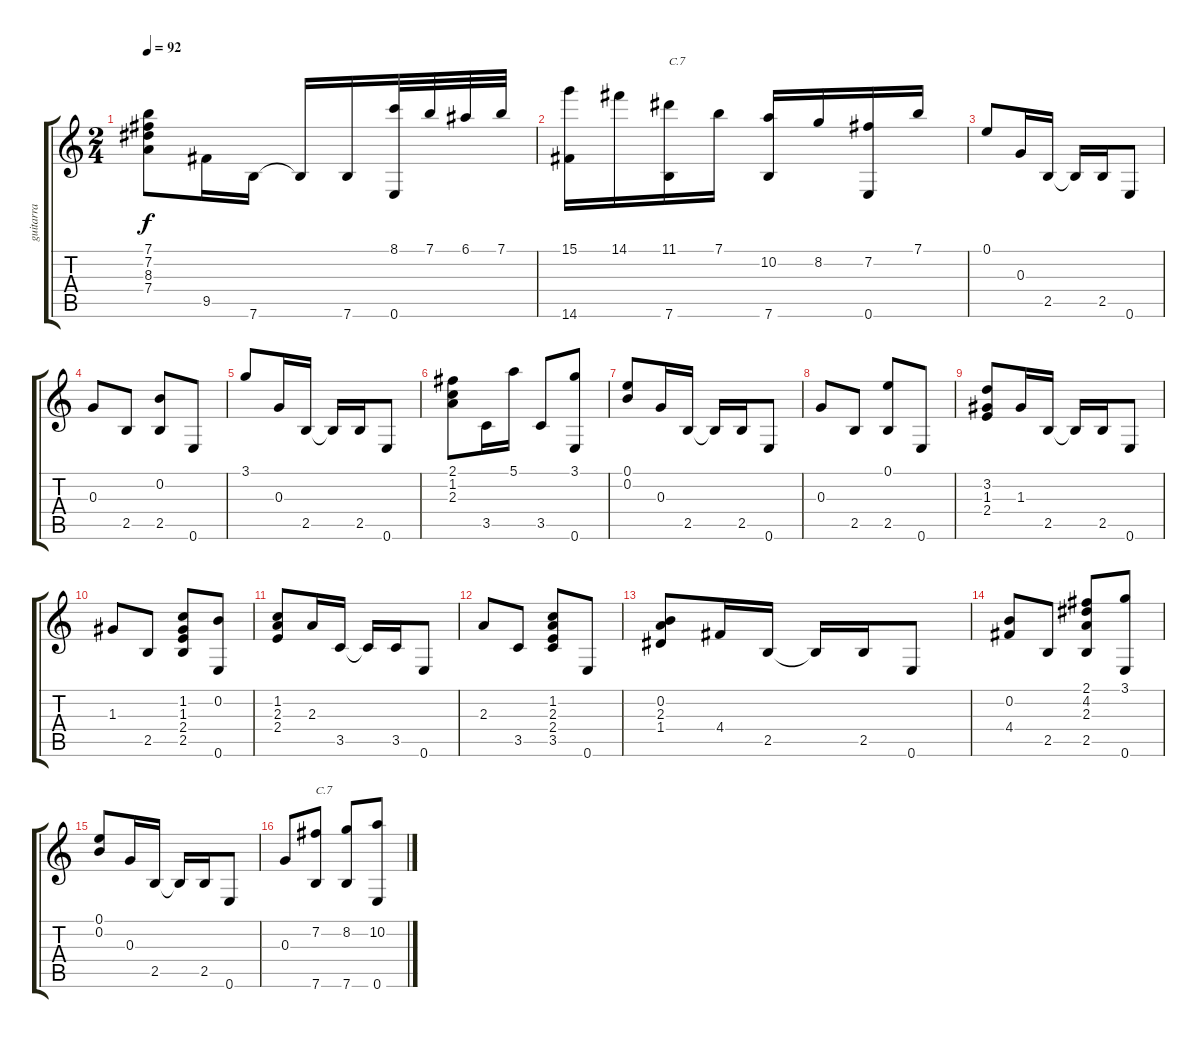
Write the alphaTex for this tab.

\track ("guitarra" "guitarra") {instrument acousticguitarnylon}
\staff {score tabs}
\tuning (E4 B3 G3 D3 A2 E2) {hide}
\ts (2 4)
\tempo 92
\clef g2
\ks c
(7.1 7.2 8.3 7.4).8{dy f} 9.5.16 7.6.16 7.6{t}.16 7.6.16 (8.1 0.6).32 7.1.32 6.1.32 7.1.32 |
(15.1 14.6).16 14.1.16 (11.1 7.6).16{txt "C.7"} 7.1.16 (10.2 7.6).16 8.2.16 (7.2 0.6).16 7.1.16 |
0.1.8 0.3.16 2.5.16 2.5{t}.16 2.5.16 0.6.8 |
0.3.8 2.5.8 (0.2 2.5).8 0.6.8 |
3.1.8 0.3.16 2.5.16 2.5{t}.16 2.5.16 0.6.8 |
(2.1 1.2 2.3).8 3.5.16 5.1.16 3.5.8 (3.1 0.6).8 |
(0.1 0.2).8 0.3.16 2.5.16 2.5{t}.16 2.5.16 0.6.8 |
0.3.8 2.5.8 (0.1 2.5).8 0.6.8 |
(3.2 1.3 2.4).8 1.3.16 2.5.16 2.5{t}.16 2.5.16 0.6.8 |
1.3.8 2.5.8 (1.2 1.3 2.4 2.5).8 (0.2 0.6).8 |
(1.2 2.3 2.4).8 2.3.16 3.5.16 3.5{t}.16 3.5.16 0.6.8 |
2.3.8 3.5.8 (1.2 2.3 2.4 3.5).8 0.6.8 |
(0.2 2.3 1.4).8 4.4.16 2.5.16 2.5{t}.16 2.5.16 0.6.8 |
(0.2 4.4).8 2.5.8 (2.1 4.2 2.3 2.5).8 (3.1 0.6).8 |
(0.1 0.2).8 0.3.16 2.5.16 2.5{t}.16 2.5.16 0.6.8 |
0.3.8 (7.2 7.6).8{txt "C.7"} (8.2 7.6).8 (10.2 0.6).8
